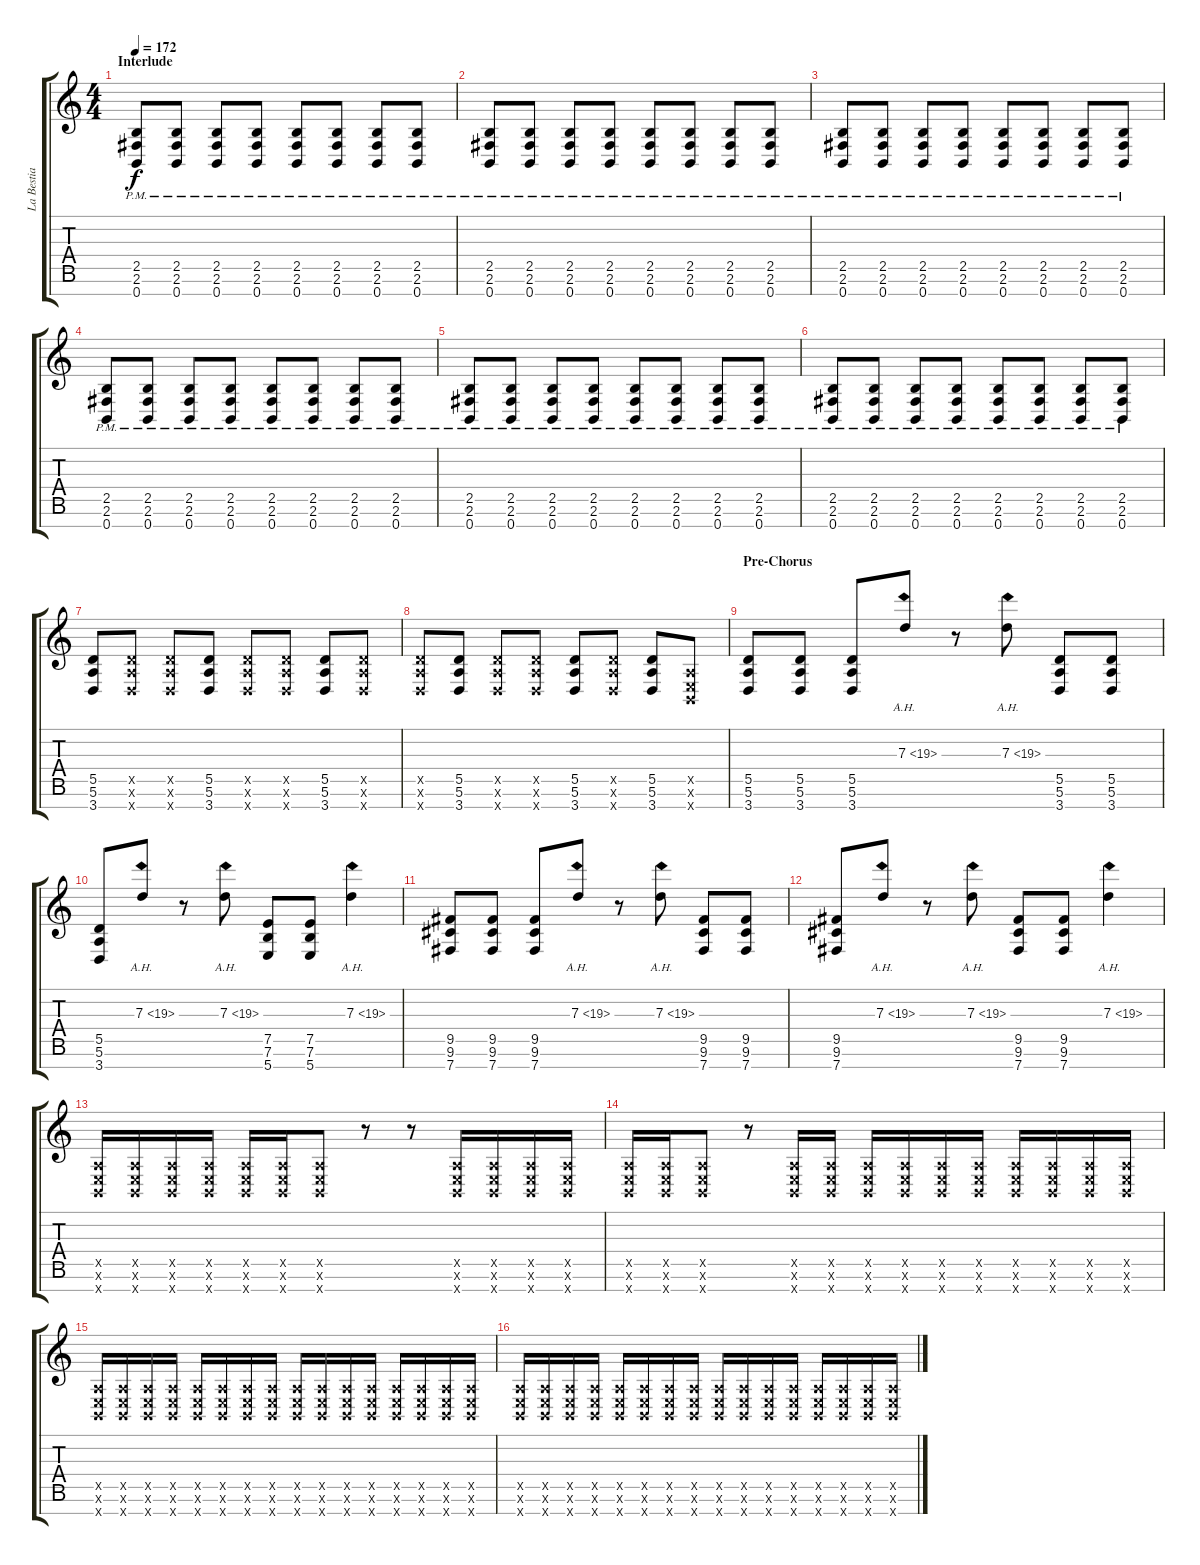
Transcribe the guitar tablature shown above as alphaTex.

\track ("La Bestia Assatanata (Guitar Effect)" "La Bestia ") {instrument distortionguitar}
\staff {score tabs}
\tuning (E4 B3 G3 D3 A2 E2 B1) {hide}
\ts (4 4)
\section ("" "Interlude")
\tempo 172
\clef g2
\ks c
(2.5{pm} 2.6{pm} 0.7{pm}).8{dy f} (2.5{pm} 2.6{pm} 0.7{pm}).8 (2.5{pm} 2.6{pm} 0.7{pm}).8 (2.5{pm} 2.6{pm} 0.7{pm}).8 (2.5{pm} 2.6{pm} 0.7{pm}).8 (2.5{pm} 2.6{pm} 0.7{pm}).8 (2.5{pm} 2.6{pm} 0.7{pm}).8 (2.5{pm} 2.6{pm} 0.7{pm}).8 |
(2.5{pm} 2.6{pm} 0.7{pm}).8 (2.5{pm} 2.6{pm} 0.7{pm}).8 (2.5{pm} 2.6{pm} 0.7{pm}).8 (2.5{pm} 2.6{pm} 0.7{pm}).8 (2.5{pm} 2.6{pm} 0.7{pm}).8 (2.5{pm} 2.6{pm} 0.7{pm}).8 (2.5{pm} 2.6{pm} 0.7{pm}).8 (2.5{pm} 2.6{pm} 0.7{pm}).8 |
(2.5{pm} 2.6{pm} 0.7{pm}).8 (2.5{pm} 2.6{pm} 0.7{pm}).8 (2.5{pm} 2.6{pm} 0.7{pm}).8 (2.5{pm} 2.6{pm} 0.7{pm}).8 (2.5{pm} 2.6{pm} 0.7{pm}).8 (2.5{pm} 2.6{pm} 0.7{pm}).8 (2.5{pm} 2.6{pm} 0.7{pm}).8 (2.5{pm} 2.6{pm} 0.7{pm}).8 |
(2.5{pm} 2.6{pm} 0.7{pm}).8 (2.5{pm} 2.6{pm} 0.7{pm}).8 (2.5{pm} 2.6{pm} 0.7{pm}).8 (2.5{pm} 2.6{pm} 0.7{pm}).8 (2.5{pm} 2.6{pm} 0.7{pm}).8 (2.5{pm} 2.6{pm} 0.7{pm}).8 (2.5{pm} 2.6{pm} 0.7{pm}).8 (2.5{pm} 2.6{pm} 0.7{pm}).8 |
(2.5{pm} 2.6{pm} 0.7{pm}).8 (2.5{pm} 2.6{pm} 0.7{pm}).8 (2.5{pm} 2.6{pm} 0.7{pm}).8 (2.5{pm} 2.6{pm} 0.7{pm}).8 (2.5{pm} 2.6{pm} 0.7{pm}).8 (2.5{pm} 2.6{pm} 0.7{pm}).8 (2.5{pm} 2.6{pm} 0.7{pm}).8 (2.5{pm} 2.6{pm} 0.7{pm}).8 |
(2.5{pm} 2.6{pm} 0.7{pm}).8 (2.5{pm} 2.6{pm} 0.7{pm}).8 (2.5{pm} 2.6{pm} 0.7{pm}).8 (2.5{pm} 2.6{pm} 0.7{pm}).8 (2.5{pm} 2.6{pm} 0.7{pm}).8 (2.5{pm} 2.6{pm} 0.7{pm}).8 (2.5{pm} 2.6{pm} 0.7{pm}).8 (2.5{pm} 2.6{pm} 0.7{pm}).8 |
(5.5 5.6 3.7).8 (5.5{x} 5.6{x} 3.7{x}).8 (5.5{x} 5.6{x} 3.7{x}).8 (5.5 5.6 3.7).8 (5.5{x} 5.6{x} 3.7{x}).8 (5.5{x} 5.6{x} 3.7{x}).8 (5.5 5.6 3.7).8 (5.5{x} 5.6{x} 3.7{x}).8 |
(5.5{x} 5.6{x} 3.7{x}).8 (5.5 5.6 3.7).8 (5.5{x} 5.6{x} 3.7{x}).8 (5.5{x} 5.6{x} 3.7{x}).8 (5.5 5.6 3.7).8 (5.5{x} 5.6{x} 3.7{x}).8 (5.5 5.6 3.7).8 (0.5{x} 0.6{x} 0.7{x}).8 |
\section ("" "Pre-Chorus")
(5.5 5.6 3.7).8 (5.5 5.6 3.7).8 (5.5 5.6 3.7).8 7.3{ah 12}.8 r.8 7.3{ah 12}.8 (5.5 5.6 3.7).8 (5.5 5.6 3.7).8 |
(5.5 5.6 3.7).8 7.3{ah 12}.8 r.8 7.3{ah 12}.8 (7.5 7.6 5.7).8 (7.5 7.6 5.7).8 7.3{ah 12}.4 |
(9.5 9.6 7.7).8 (9.5 9.6 7.7).8 (9.5 9.6 7.7).8 7.3{ah 12}.8 r.8 7.3{ah 12}.8 (9.5 9.6 7.7).8 (9.5 9.6 7.7).8 |
(9.5 9.6 7.7).8 7.3{ah 12}.8 r.8 7.3{ah 12}.8 (9.5 9.6 7.7).8 (9.5 9.6 7.7).8 7.3{ah 12}.4 |
(0.5{x} 0.6{x} 0.7{x}).16 (0.5{x} 0.6{x} 0.7{x}).16 (0.5{x} 0.6{x} 0.7{x}).16 (0.5{x} 0.6{x} 0.7{x}).16 (0.5{x} 0.6{x} 0.7{x}).16 (0.5{x} 0.6{x} 0.7{x}).16 (0.5{x} 0.6{x} 0.7{x}).8 r.8 r.8 (0.5{x} 0.6{x} 0.7{x}).16 (0.5{x} 0.6{x} 0.7{x}).16 (0.5{x} 0.6{x} 0.7{x}).16 (0.5{x} 0.6{x} 0.7{x}).16 |
(0.5{x} 0.6{x} 0.7{x}).16 (0.5{x} 0.6{x} 0.7{x}).16 (0.5{x} 0.6{x} 0.7{x}).8 r.8 (0.5{x} 0.6{x} 0.7{x}).16 (0.5{x} 0.6{x} 0.7{x}).16 (0.5{x} 0.6{x} 0.7{x}).16 (0.5{x} 0.6{x} 0.7{x}).16 (0.5{x} 0.6{x} 0.7{x}).16 (0.5{x} 0.6{x} 0.7{x}).16 (0.5{x} 0.6{x} 0.7{x}).16 (0.5{x} 0.6{x} 0.7{x}).16 (0.5{x} 0.6{x} 0.7{x}).16 (0.5{x} 0.6{x} 0.7{x}).16 |
(0.5{x} 0.6{x} 0.7{x}).16 (0.5{x} 0.6{x} 0.7{x}).16 (0.5{x} 0.6{x} 0.7{x}).16 (0.5{x} 0.6{x} 0.7{x}).16 (0.5{x} 0.6{x} 0.7{x}).16 (0.5{x} 0.6{x} 0.7{x}).16 (0.5{x} 0.6{x} 0.7{x}).16 (0.5{x} 0.6{x} 0.7{x}).16 (0.5{x} 0.6{x} 0.7{x}).16 (0.5{x} 0.6{x} 0.7{x}).16 (0.5{x} 0.6{x} 0.7{x}).16 (0.5{x} 0.6{x} 0.7{x}).16 (0.5{x} 0.6{x} 0.7{x}).16 (0.5{x} 0.6{x} 0.7{x}).16 (0.5{x} 0.6{x} 0.7{x}).16 (0.5{x} 0.6{x} 0.7{x}).16 |
(0.5{x} 0.6{x} 0.7{x}).16 (0.5{x} 0.6{x} 0.7{x}).16 (0.5{x} 0.6{x} 0.7{x}).16 (0.5{x} 0.6{x} 0.7{x}).16 (0.5{x} 0.6{x} 0.7{x}).16 (0.5{x} 0.6{x} 0.7{x}).16 (0.5{x} 0.6{x} 0.7{x}).16 (0.5{x} 0.6{x} 0.7{x}).16 (0.5{x} 0.6{x} 0.7{x}).16 (0.5{x} 0.6{x} 0.7{x}).16 (0.5{x} 0.6{x} 0.7{x}).16 (0.5{x} 0.6{x} 0.7{x}).16 (0.5{x} 0.6{x} 0.7{x}).16 (0.5{x} 0.6{x} 0.7{x}).16 (0.5{x} 0.6{x} 0.7{x}).16 (0.5{x} 0.6{x} 0.7{x}).16
